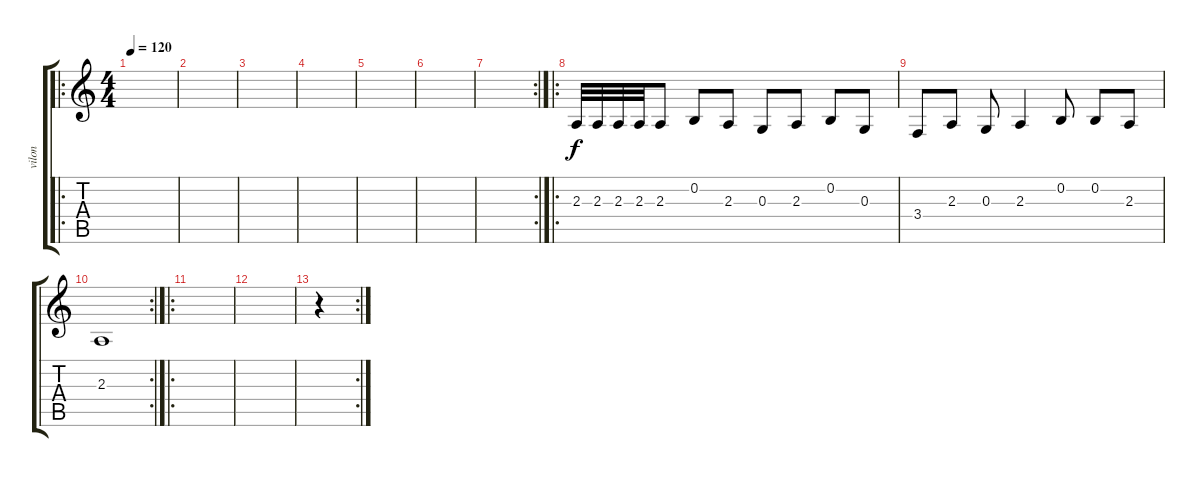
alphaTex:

\track ("vilon" "vilon") {instrument violin}
\staff {score tabs}
\tuning (E4 B3 G3 D3 A2 E2) {hide}
\ro
\ts (4 4)
\tempo 120
\clef g2
\ks c
|
|
|
|
|
|
\rc 2
|
\ro
2.3.32 2.3.32 2.3.32 2.3.32 2.3.8 0.2.8 2.3.8 0.3.8 2.3.8 0.2.8 0.3.8 |
3.4.8 2.3.8 0.3.8 2.3.4 0.2.8 0.2.8 2.3.8 |
\rc 2
2.3.1 |
\ro
|
|
\rc 2
r.4
